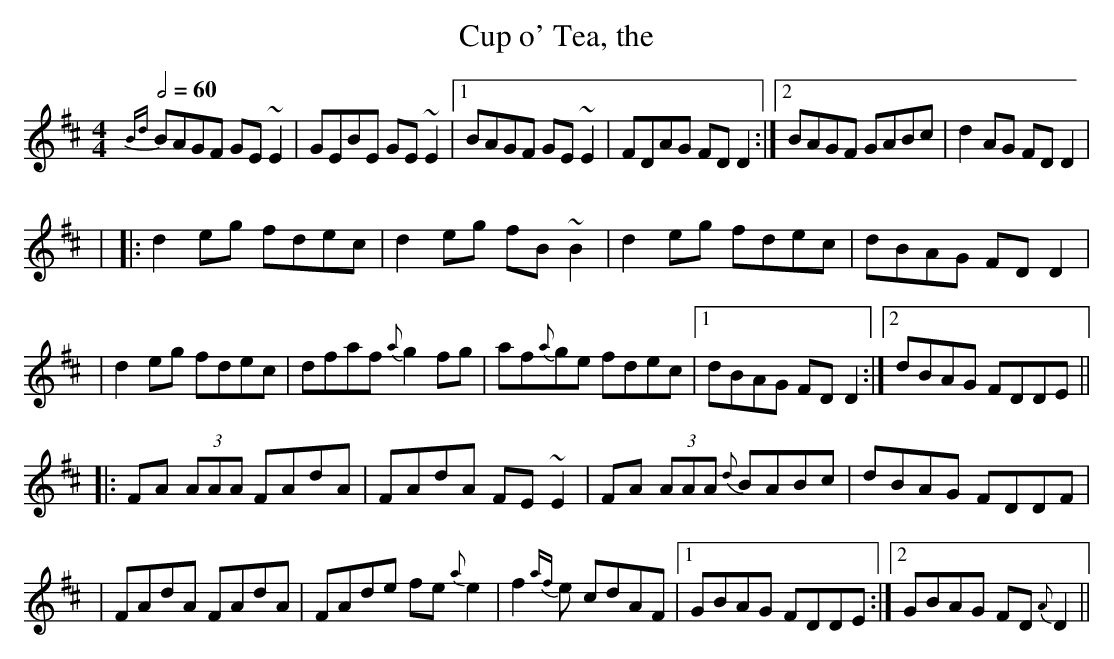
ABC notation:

X:1
T:Cup o' Tea, the
M:4/4
L:1/8
Q:1/2=60
K:D
{Bd}BAGF GE~E2|GEBE GE~E2|1 BAGF GE~E2|FDAG FDD2:|2 BAGF GABc|d2AG FDD2|
|
|:d2eg fdec|d2eg fB~B2|d2eg fdec|dBAG FDD2|
|d2eg fdec|dfaf {a}g2fg|af{a}ge fdec|1 dBAG FDD2:|2 dBAG FDDE||
|:FA (3AAA FAdA|FAdA FE~E2|FA (3AAA {d}BABc|dBAG FDDF|
|FAdA FAdA|FAde fe{a}e2|f2{af}e cdAF|1 GBAG FDDE:|2 GBAG FD{A}D2||
